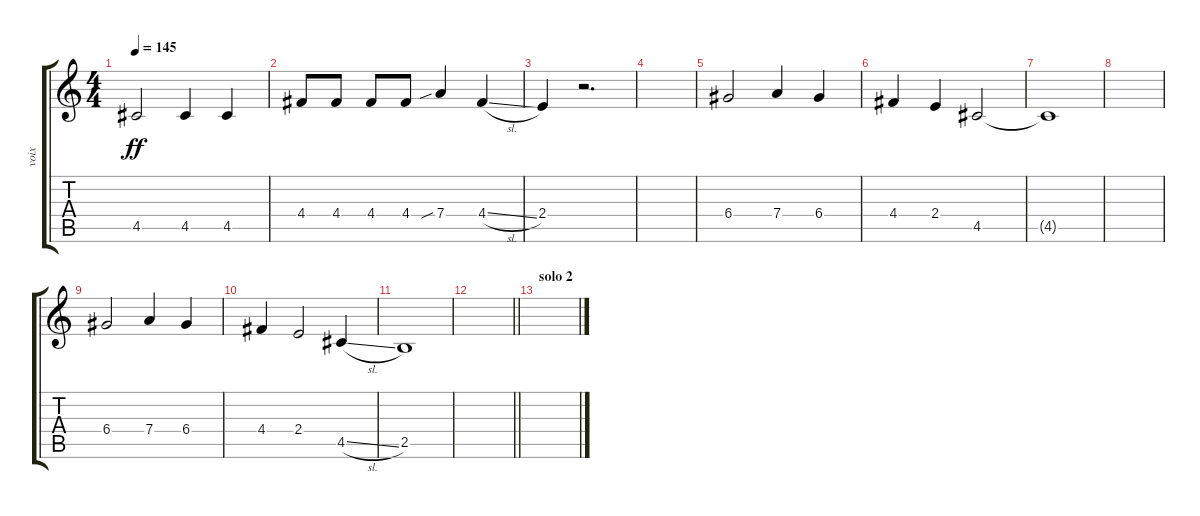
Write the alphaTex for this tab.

\track ("voix" "voix") {instrument acousticguitarsteel}
\staff {score tabs}
\tuning (E4 B3 G3 D3 A2 E2) {hide}
\ts (4 4)
\tempo 145
\clef g2
\ks c
4.5.2{dy ff} 4.5.4 4.5.4 |
4.4.8 4.4.8 4.4.8 4.4.8 7.4{sib}.4 4.4{sl}.4 |
2.4.4 r.2{d} |
|
6.4.2 7.4.4 6.4.4 |
4.4.4 2.4.4 4.5.2 |
4.5{t}.1 |
|
6.4.2 7.4.4 6.4.4 |
4.4.4 2.4.2 4.5{sl}.4 |
2.5.1 |
\barLineRight lightlight
|
\section ("" "solo 2")
